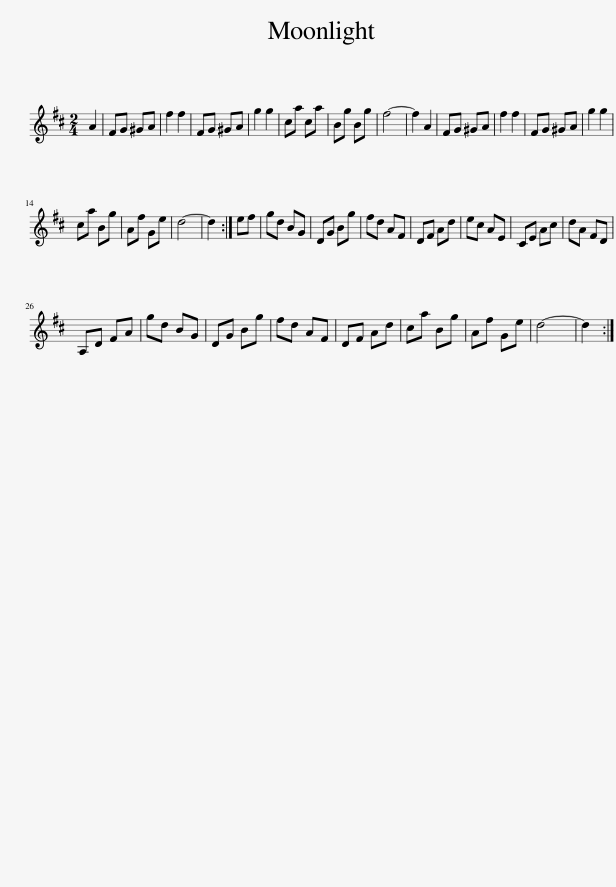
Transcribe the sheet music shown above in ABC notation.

X:1
L:1/8
M:2/4
I:linebreak $
K:D
V:1 treble
V:1
 A2 | FG ^GA | f2 f2 | FG ^GA | g2 g2 | %5
 ca ca | Bg Bg | f4- | f2 A2 | FG ^GA | %10
 f2 f2 | FG ^GA | g2 g2 |$ ca Bg | Af Ge | %15
 d4- | d2 :| ef | gd BG | DG Bg | %20
 fd AF | DF Ad | ec AE | CE Ac | dA FD |$ %25
 A,D FA | gd BG | DG Bg | fd AF | DF Ad | %30
 ca Bg | Af Ge | d4- | d2 :| %34
